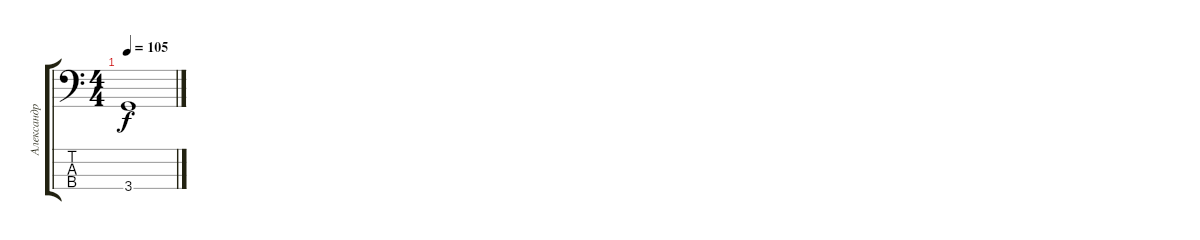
\track ("Александр Тимонин" "Александр ") {instrument electricbassfinger}
\staff {score tabs}
\tuning (G2 D2 A1 E1) {hide}
\ts (4 4)
\tempo 105
\clef f4
\ks c
3.4{t}.1{dy f}
